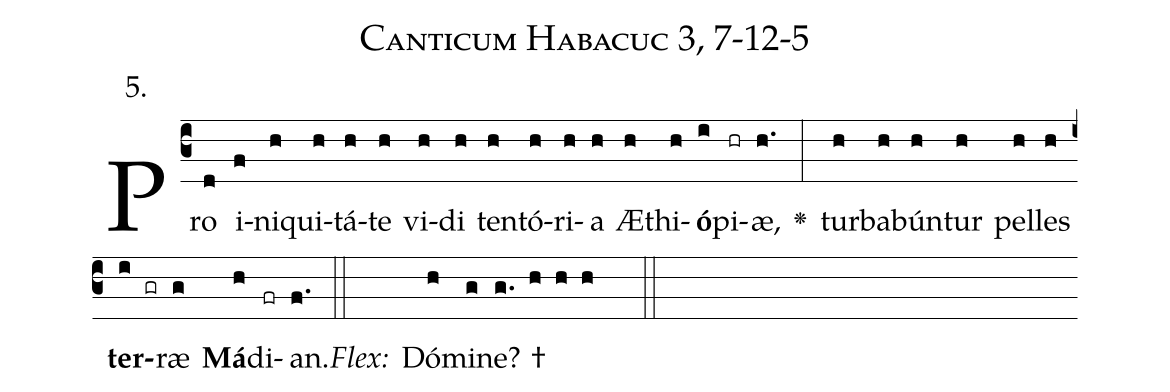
name: Canticum Habacuc 3, 7-12-5;
annotation: 5.;
%%
(c3)Pro(d) i(f)ni(h)qui(h)tá(h)te(h) vi(h)di(h) ten(h)tó(h)ri(h)a(h) Æ(h)thi(h)<b>ó</b>(i)pi(hr)æ,(h.) <v>\greheightstar</v>(:) tur(h)ba(h)bún(h)tur(h) pel(h)les(h) <b>ter</b>(i gr)ræ(g) <b>Má</b>(h)di(fr)an.(f.) (::)
<i>Flex:</i>()  Dó(h)mi(g)ne? †(g. h h h  ::)

%E(h) u(h) o(i) u(g) a(h) e.(f.) (::)
